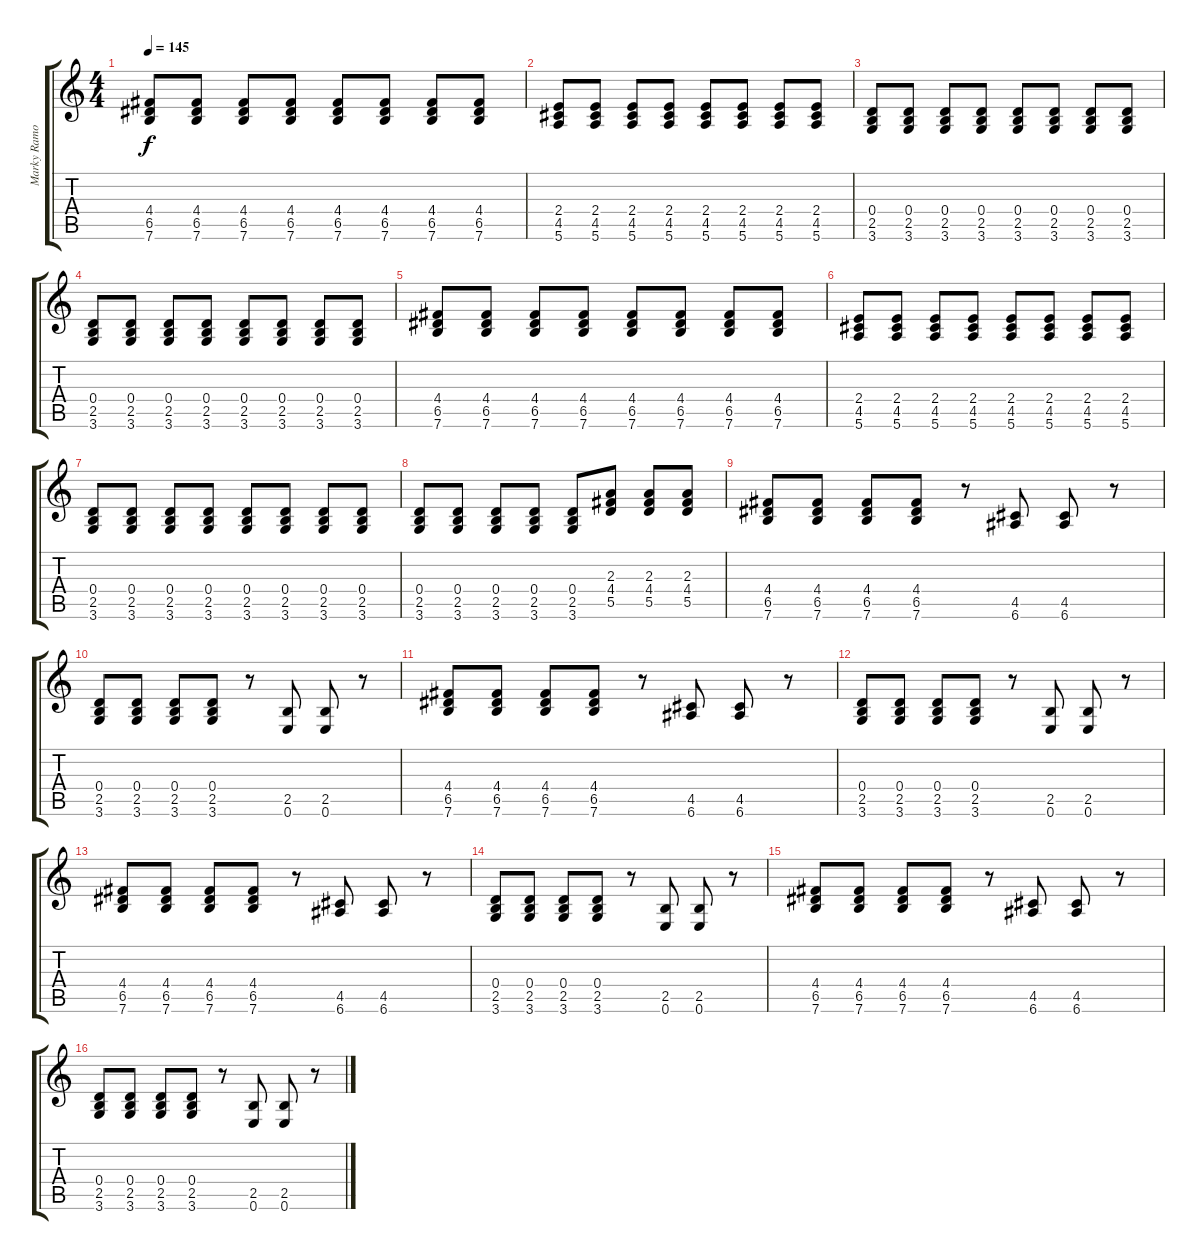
\track ("Marky Ramone" "Marky Ramo") {instrument distortionguitar}
\staff {score tabs}
\tuning (E4 B3 G3 D3 A2 E2) {hide}
\ts (4 4)
\tempo 145
\clef g2
\ks c
(4.4 6.5 7.6).8{dy f} (4.4 6.5 7.6).8 (4.4 6.5 7.6).8 (4.4 6.5 7.6).8 (4.4 6.5 7.6).8 (4.4 6.5 7.6).8 (4.4 6.5 7.6).8 (4.4 6.5 7.6).8 |
(2.4 4.5 5.6).8 (2.4 4.5 5.6).8 (2.4 4.5 5.6).8 (2.4 4.5 5.6).8 (2.4 4.5 5.6).8 (2.4 4.5 5.6).8 (2.4 4.5 5.6).8 (2.4 4.5 5.6).8 |
(0.4 2.5 3.6).8 (0.4 2.5 3.6).8 (0.4 2.5 3.6).8 (0.4 2.5 3.6).8 (0.4 2.5 3.6).8 (0.4 2.5 3.6).8 (0.4 2.5 3.6).8 (0.4 2.5 3.6).8 |
(0.4 2.5 3.6).8 (0.4 2.5 3.6).8 (0.4 2.5 3.6).8 (0.4 2.5 3.6).8 (0.4 2.5 3.6).8 (0.4 2.5 3.6).8 (0.4 2.5 3.6).8 (0.4 2.5 3.6).8 |
(4.4 6.5 7.6).8 (4.4 6.5 7.6).8 (4.4 6.5 7.6).8 (4.4 6.5 7.6).8 (4.4 6.5 7.6).8 (4.4 6.5 7.6).8 (4.4 6.5 7.6).8 (4.4 6.5 7.6).8 |
(2.4 4.5 5.6).8 (2.4 4.5 5.6).8 (2.4 4.5 5.6).8 (2.4 4.5 5.6).8 (2.4 4.5 5.6).8 (2.4 4.5 5.6).8 (2.4 4.5 5.6).8 (2.4 4.5 5.6).8 |
(0.4 2.5 3.6).8 (0.4 2.5 3.6).8 (0.4 2.5 3.6).8 (0.4 2.5 3.6).8 (0.4 2.5 3.6).8 (0.4 2.5 3.6).8 (0.4 2.5 3.6).8 (0.4 2.5 3.6).8 |
(0.4 2.5 3.6).8 (0.4 2.5 3.6).8 (0.4 2.5 3.6).8 (0.4 2.5 3.6).8 (0.4 2.5 3.6).8 (2.3 4.4 5.5).8 (2.3 4.4 5.5).8 (2.3 4.4 5.5).8 |
(4.4 6.5 7.6).8 (4.4 6.5 7.6).8 (4.4 6.5 7.6).8 (4.4 6.5 7.6).8 r.8 (4.5 6.6).8 (4.5 6.6).8 r.8 |
(0.4 2.5 3.6).8 (0.4 2.5 3.6).8 (0.4 2.5 3.6).8 (0.4 2.5 3.6).8 r.8 (2.5 0.6).8 (2.5 0.6).8 r.8 |
(4.4 6.5 7.6).8 (4.4 6.5 7.6).8 (4.4 6.5 7.6).8 (4.4 6.5 7.6).8 r.8 (4.5 6.6).8 (4.5 6.6).8 r.8 |
(0.4 2.5 3.6).8 (0.4 2.5 3.6).8 (0.4 2.5 3.6).8 (0.4 2.5 3.6).8 r.8 (2.5 0.6).8 (2.5 0.6).8 r.8 |
(4.4 6.5 7.6).8 (4.4 6.5 7.6).8 (4.4 6.5 7.6).8 (4.4 6.5 7.6).8 r.8 (4.5 6.6).8 (4.5 6.6).8 r.8 |
(0.4 2.5 3.6).8 (0.4 2.5 3.6).8 (0.4 2.5 3.6).8 (0.4 2.5 3.6).8 r.8 (2.5 0.6).8 (2.5 0.6).8 r.8 |
(4.4 6.5 7.6).8 (4.4 6.5 7.6).8 (4.4 6.5 7.6).8 (4.4 6.5 7.6).8 r.8 (4.5 6.6).8 (4.5 6.6).8 r.8 |
(0.4 2.5 3.6).8 (0.4 2.5 3.6).8 (0.4 2.5 3.6).8 (0.4 2.5 3.6).8 r.8 (2.5 0.6).8 (2.5 0.6).8 r.8
